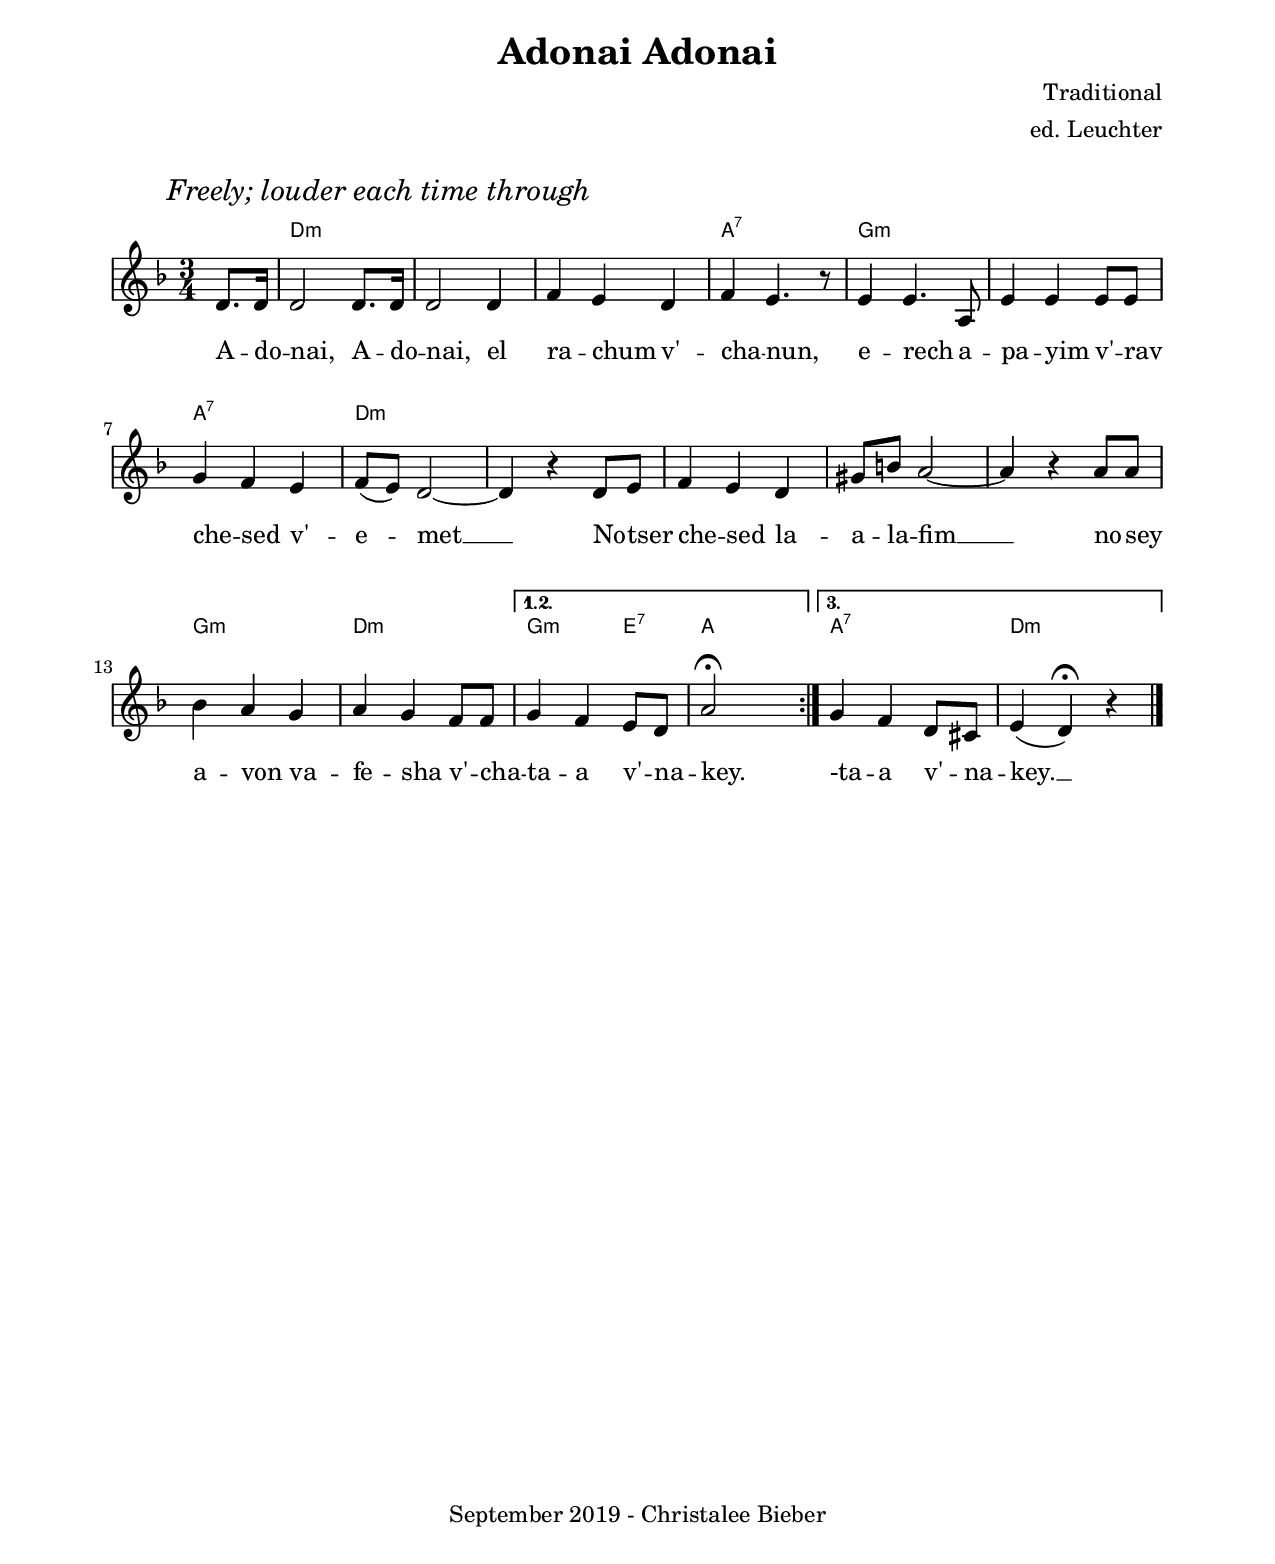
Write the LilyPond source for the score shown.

\paper {
	system-system-spacing.minimum-distance = #8
	system-system-spacing.padding = #4
	markup-system-spacing.minimum-distance = #8
	markup-system-spacing.padding = #4
	markup-markup-spacing.minimum-distance = #8
	score-markup-spacing.padding = #4
	%{ score-system-spacing.padding = #2 %}
	#(set-paper-size "letter")
	left-margin = 0.75\in
	right-margin = 0.75\in
	top-margin = 0.5\in
	bottom-margin = 0.5\in
	indent = #0
}

\header {
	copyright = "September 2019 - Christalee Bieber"
}

\layout {
  \context {
    \Lyrics
    \override VerticalAxisGroup.nonstaff-relatedstaff-spacing.padding = #2
		\override LyricText.self-alignment-X = #LEFT
  }
  \context {
    \Score
		\numericTimeSignature
    \override RehearsalMark.padding = #3
		\override RehearsalMark.self-alignment-X = #LEFT
		\override SystemStartBar.collapse-height = #4
		\override MetronomeMark.outside-staff-priority = #10000
		\override MetronomeMark.extra-offset = #'(-8 . 2)
  }
  \context {
    \ChordNames
    chordChanges = ##t
    \override ChordName.font-size = #-1
		\override VerticalAxisGroup.nonstaff-relatedstaff-spacing.padding = #2
  }
  \context {
    \Voice
    \override BreathingSign.Y-offset = #3.5
    \dynamicUp
		\override TextScript.staff-padding = #1
  }
	\context {
		\Staff
		\override InstrumentName.padding = #2
	}
}

\midi { \tempo 4 = 90 }

#(define-markup-list-command (cantor layout props text) (markup-list?)
	(interpret-markup-list layout props
		#{\markuplist {
			\hspace #6
			\box {
				\pad-markup #1 {
					\fontsize #2 {
						\wordwrap {
							{ \bold Cantor: } { #text }
						}
					}
				}
			}
		}
		#}
	)
)


\header {
	title = "Adonai Adonai"
	composer = "Traditional"
	arranger = "ed. Leuchter"
}

harmony = \chordmode {
	\partial 4 s4 | d2.:m | d2.:m | d2.:m | a2.:7 |
	g2.:m | g2.:m | a2.:7 | d2.:m |
	d2.:m | d2.:m | d2.:m | d2.:m |
	g2.:m | d2.:m | g2:m e4:7 | a2. |
	a2.:7 | d2.:m
}

melody = \relative c' {
	\time 3/4
	\key d \minor
	\clef treble

	\mark \markup { \italic "Freely; louder each time through" }
	\repeat volta 3 { \relative c' {
		\partial 4 d8. d16 | d2 d8. d16 | d2 d4 | f e d | f e4. r8 |
		e4 e4. a,8 | e'4 e4 e8 e8 | g4 f e | f8( e) d2~ |
		d4 r4 d8 e8 | f4 e d | gis8 b8 a2~ | a4 r4 a8 a8 | bes4 a g | a g f8 f8 |
		}}
	\alternative { \relative c'
		{ g'4 f4 e8 d8 | a'2\fermata s4 | }
		{ g'4 f4 d8 cis8 | e4( d4\fermata) r4  \bar "|." }
		}
}

text = \lyricmode {
	A -- do -- | nai, A -- do -- | nai, el | ra -- chum v' -- | cha -- nun, | e -- rech a -- | pa -- yim v' -- rav | che -- sed v' -- | e -- met __ |
	No -- tser | che -- sed la -- | a -- la -- fim __ | no -- sey | a -- von va -- | fe -- sha v' -- cha -- | ta -- a v' -- na -- | key. | -ta -- a v' -- na -- | key. __
}

\score {
<<
	\new ChordNames {	\harmony }
	\new Voice = "chorus" { \melody }
	\new Lyrics \lyricsto "chorus" { \text }
>>
	\layout { }
	\midi { }
}
